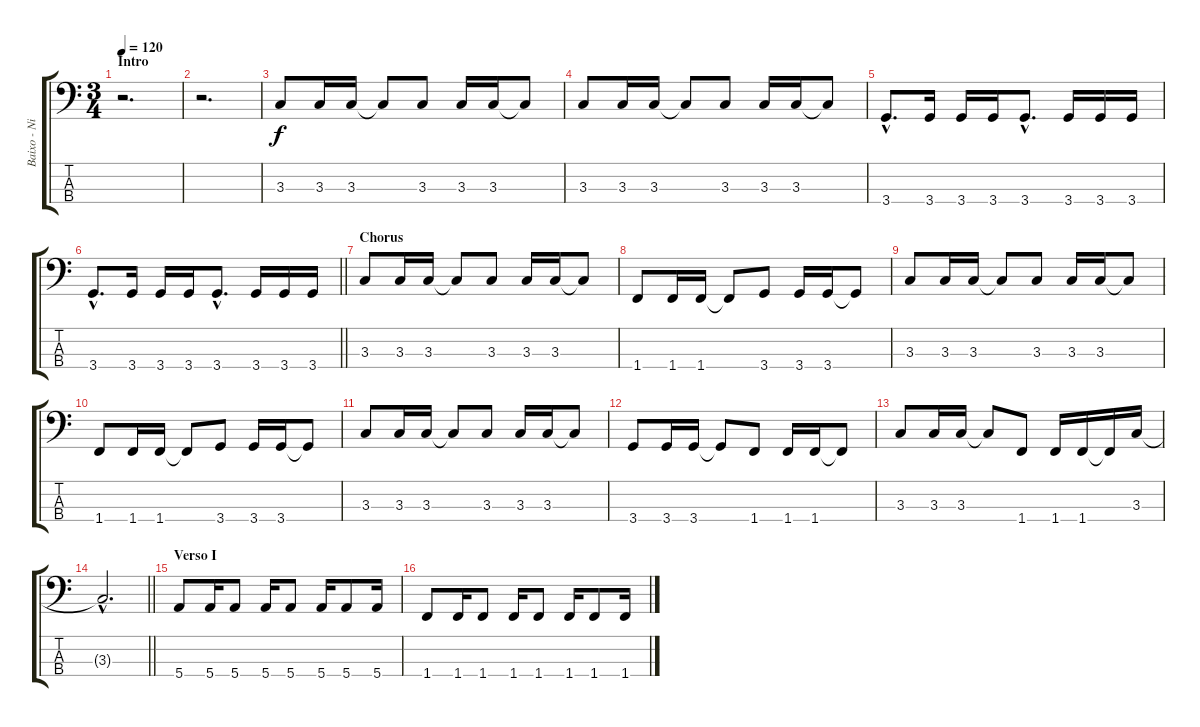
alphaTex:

\track ("Baixo - Nikola" "Baixo - Ni") {instrument electricbasspick}
\staff {score tabs}
\tuning (G2 D2 A1 E1) {hide}
\ts (3 4)
\section ("" "Intro")
\tempo 120
\clef f4
\ks c
r.2{d dy f instrument electricbasspick} |
r.2{d} |
3.3.8 3.3.16 3.3.16 3.3{t}.8 3.3.8 3.3.16 3.3.16 3.3{t}.8 |
3.3.8 3.3.16 3.3.16 3.3{t}.8 3.3.8 3.3.16 3.3.16 3.3{t}.8 |
3.4{hac}.8{d} 3.4.16 3.4.16 3.4.16 3.4{hac}.8{d} 3.4.16 3.4.16 3.4.16 |
\barLineRight lightlight
3.4{hac}.8{d} 3.4.16 3.4.16 3.4.16 3.4{hac}.8{d} 3.4.16 3.4.16 3.4.16 |
\section ("" "Chorus")
3.3.8 3.3.16 3.3.16 3.3{t}.8 3.3.8 3.3.16 3.3.16 3.3{t}.8 |
1.4.8 1.4.16 1.4.16 1.4{t}.8 3.4.8 3.4.16 3.4.16 3.4{t}.8 |
3.3.8 3.3.16 3.3.16 3.3{t}.8 3.3.8 3.3.16 3.3.16 3.3{t}.8 |
1.4.8 1.4.16 1.4.16 1.4{t}.8 3.4.8 3.4.16 3.4.16 3.4{t}.8 |
3.3.8 3.3.16 3.3.16 3.3{t}.8 3.3.8 3.3.16 3.3.16 3.3{t}.8 |
3.4.8 3.4.16 3.4.16 3.4{t}.8 1.4.8 1.4.16 1.4.16 1.4{t}.8 |
3.3.8 3.3.16 3.3.16 3.3{t}.8 1.4.8 1.4.16 1.4.16 1.4{t}.16 3.3.16 |
\barLineRight lightlight
3.3{hac t}.2{d} |
\section ("" "Verso I")
5.4.8 5.4.16 5.4.8 5.4.16 5.4.8 5.4.16 5.4.8 5.4.16 |
1.4.8 1.4.16 1.4.8 1.4.16 1.4.8 1.4.16 1.4.8 1.4.16
